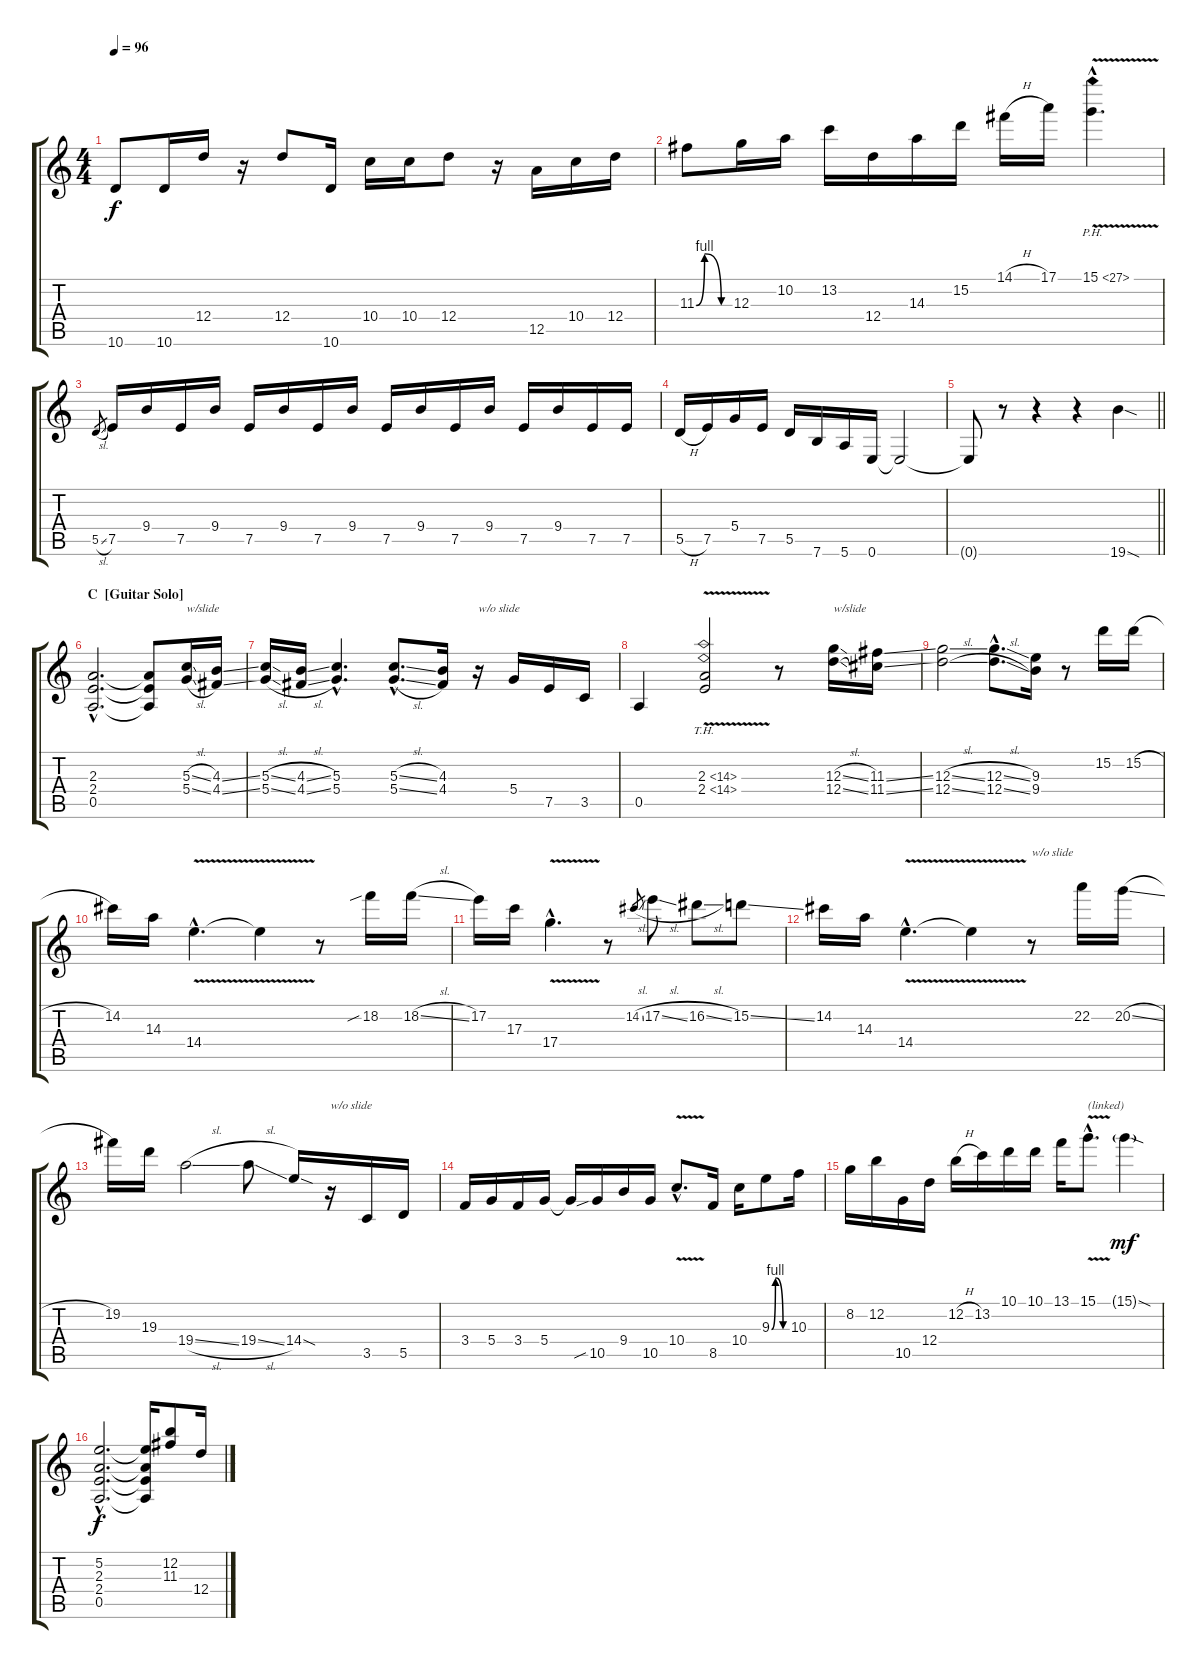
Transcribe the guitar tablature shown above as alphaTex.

\track "" {instrument distortionguitar}
\staff {score tabs}
\tuning (E4 B3 G3 D3 A2 E2) {hide}
\ts (4 4)
\tempo 96
\clef g2
\ks c
10.6.8{dy f} 10.6.16 12.4.16 r.16 12.4.8 10.6.16 10.4.16 10.4.16 12.4.8 r.16 12.5.16 10.4.16 12.4.16 |
11.3{be (custom 0 0 15 4 45 0 60 0)}.8 12.3.16 10.2.16 13.2.16 12.4.16 14.3.16 15.2.16 14.1{h}.16 17.1.16 15.1{ph 12 v hac}.4{d} |
5.5{sl}.8{gr} 7.5.16 9.4.16 7.5.16 9.4.16 7.5.16 9.4.16 7.5.16 9.4.16 7.5.16 9.4.16 7.5.16 9.4.16 7.5.16 9.4.16 7.5.16 7.5.16 |
5.5{h}.16 7.5.16 5.4.16 7.5.16 5.5.16 7.6.16 5.6.16 0.6.16 0.6{t}.2 |
\barLineRight lightlight
0.6{t}.8 r.8 r.4 r.4 19.6{sod}.4 |
\section ("" "C  [Guitar Solo]")
(2.3{hac} 2.4{hac} 0.5{hac}).2{d} (2.3{t} 2.4{t} 0.5{t}).8 (5.3{sl} 5.4{sl}).16{txt "w/slide"} (4.3{ss} 4.4{ss}).16 |
(5.3{sl} 5.4{sl}).16 (4.3{sl} 4.4{sl}).16 (5.3{hac} 5.4{hac}).4{d} (5.3{sl hac} 5.4{sl hac}).8{d} (4.3 4.4).16 r.16{txt "w/o slide"} 5.4.16 7.5.16 3.5.16 |
0.5.4 (2.3{th 12 v} 2.4{th 12 v}).2 r.8 (12.3{sl} 12.4{sl}).16{txt "w/slide"} (11.3{ss} 11.4{ss}).16 |
(12.3{sl} 12.4{sl}).2 (12.3{sl hac} 12.4{sl hac}).8{d} (9.3 9.4).16 r.8 15.2.16 15.2{h}.16 |
14.2.16 14.3.16 14.4{v hac}.4{d} 14.4{t}.4 r.8 18.2{sib}.16 18.2{sl}.16 |
17.2.16 17.3.16 17.4{v hac}.4{d} r.8 14.2{sl}.8{gr} 17.2{sl}.8 16.2{sl}.8 15.2{ss}.8 |
14.2.16 14.3.16 14.4{v hac}.4{d} 14.4{t}.4 r.8{txt "w/o slide"} 22.2.16 20.2{sl}.16 |
19.2.16 19.3.16 19.4{sl}.2 19.4{sl}.8 14.4{sod}.16 r.16{txt "w/o slide"} 3.5.16 5.5.16 |
3.4.16 5.4.16 3.4.16 5.4.16 5.4{t}.16 10.5{sib}.16 9.4.16 10.5.16 10.4{v hac}.8{d} 8.5.16 10.4.16 9.3{be (custom 0 0 15 4 45 0 60 0)}.8 10.3.16 |
8.2.16 12.2.16 10.5.16 12.4.16 12.2{h}.16 13.2.16 10.1.16 10.1.16 13.1.16 15.1{v hac}.8{d txt "(linked)"} 15.1{sod g}.4{dy mf} |
(5.2{hac} 2.3{hac} 2.4{hac} 0.5{hac}).2{d dy f} (5.2{t} 2.3{t} 2.4{t} 0.5{t}).16 (12.2 11.3).8 12.4.16
